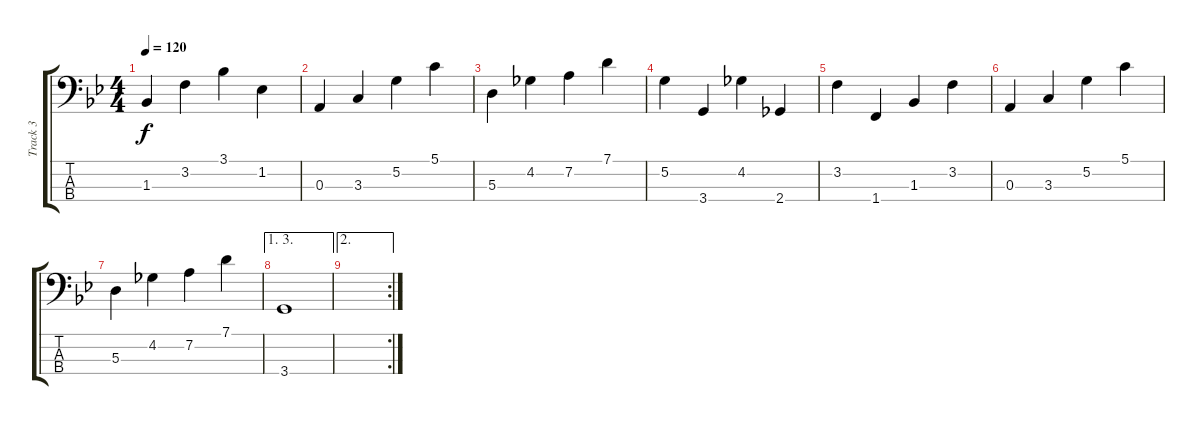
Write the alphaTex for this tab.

\track ("Track 3" "Track 3") {instrument electricbassfinger}
\staff {score tabs}
\tuning (G2 D2 A1 E1) {hide}
\ts (4 4)
\tempo 120
\clef f4
\ks bb
1.3.4{dy f} 3.2.4 3.1.4 1.2.4 |
0.3.4 3.3.4 5.2.4 5.1.4 |
5.3.4 4.2.4 7.2.4 7.1.4 |
5.2.4 3.4.4 4.2.4 2.4.4 |
3.2.4 1.4.4 1.3.4 3.2.4 |
0.3.4 3.3.4 5.2.4 5.1.4 |
5.3.4 4.2.4 7.2.4 7.1.4 |
\ae (1 3)
3.4.1 |
\ae 2
\rc 2
